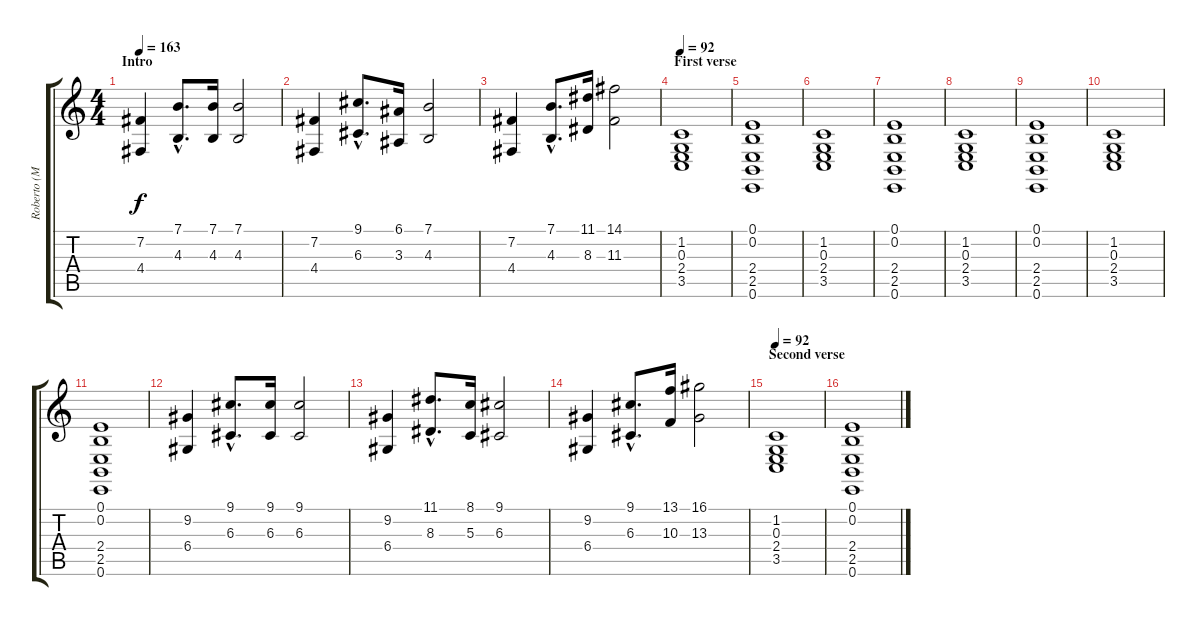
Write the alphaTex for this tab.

\track ("Roberto (Mid)" "Roberto (M") {instrument drawbarorgan}
\staff {score tabs}
\tuning (E4 B3 G3 D3 A2 E2) {hide}
\ts (4 4)
\section ("" "Intro")
\tempo 163
\tempo 92
\tempo 163
\clef g2
\ks c
(7.2 4.4).4{dy f instrument drawbarorgan} (7.1{hac} 4.3{hac}).8{d} (7.1 4.3).16 (7.1 4.3).2 |
(7.2 4.4).4 (9.1{hac} 6.3{hac}).8{d} (6.1 3.3).16 (7.1 4.3).2 |
(7.2 4.4).4 (7.1{hac} 4.3{hac}).8{d} (11.1 8.3).16 (14.1 11.3).2 |
\section ("" "First verse")
\tempo 92
(1.2 0.3 2.4 3.5).1 |
(0.1 0.2 2.4 2.5 0.6).1 |
(1.2 0.3 2.4 3.5).1 |
(0.1 0.2 2.4 2.5 0.6).1 |
(1.2 0.3 2.4 3.5).1 |
(0.1 0.2 2.4 2.5 0.6).1 |
(1.2 0.3 2.4 3.5).1 |
(0.1 0.2 2.4 2.5 0.6).1 |
(9.2 6.4).4 (9.1{hac} 6.3{hac}).8{d} (9.1 6.3).16 (9.1 6.3).2 |
(9.2 6.4).4 (11.1{hac} 8.3{hac}).8{d} (8.1 5.3).16 (9.1 6.3).2 |
(9.2 6.4).4 (9.1{hac} 6.3{hac}).8{d} (13.1 10.3).16 (16.1 13.3).2 |
\section ("" "Second verse")
\tempo 92
(1.2 0.3 2.4 3.5).1 |
(0.1 0.2 2.4 2.5 0.6).1
